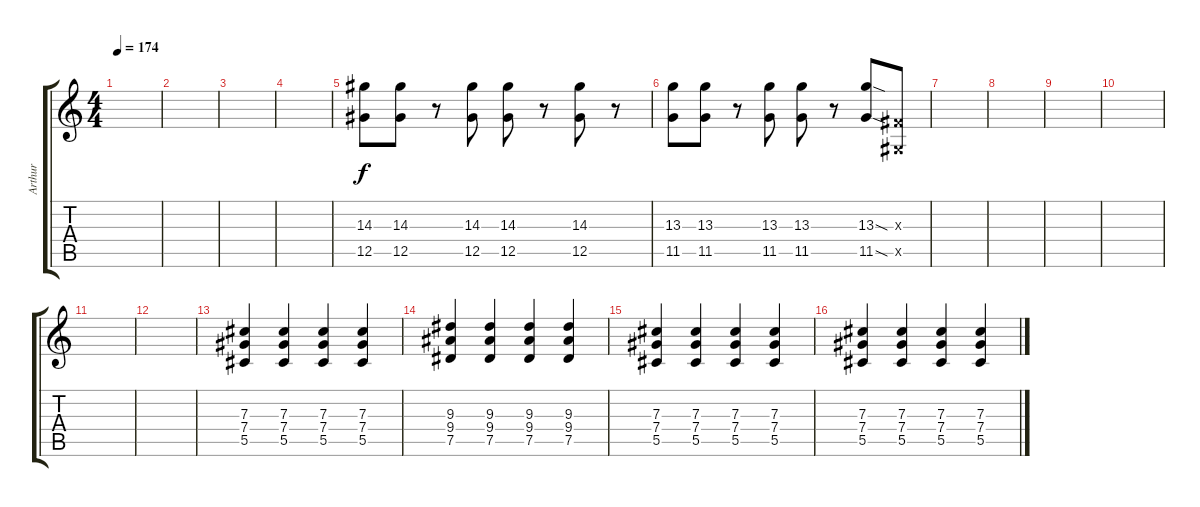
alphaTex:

\track ("Arthur" "Arthur") {instrument overdrivenguitar}
\staff {score tabs}
\tuning (Eb4 Bb3 Gb3 Db3 Ab2 Eb2) {hide}
\ts (4 4)
\tempo 174
\clef g2
\ks c
|
|
|
|
(14.3 12.5).8{volume 9} (14.3 12.5).8 r.8 (14.3 12.5).8 (14.3 12.5).8 r.8 (14.3 12.5).8 r.8 |
(13.3 11.5).8 (13.3 11.5).8 r.8 (13.3 11.5).8 (13.3 11.5).8 r.8 (13.3{sod} 11.5{sod}).8 (0.3{x} 0.5{x}).8 |
|
|
|
|
|
|
(7.3 7.4 5.5).4 (7.3 7.4 5.5).4 (7.3 7.4 5.5).4 (7.3 7.4 5.5).4 |
(9.3 9.4 7.5).4 (9.3 9.4 7.5).4 (9.3 9.4 7.5).4 (9.3 9.4 7.5).4 |
(7.3 7.4 5.5).4 (7.3 7.4 5.5).4 (7.3 7.4 5.5).4 (7.3 7.4 5.5).4 |
(7.3 7.4 5.5).4 (7.3 7.4 5.5).4 (7.3 7.4 5.5).4 (7.3 7.4 5.5).4
